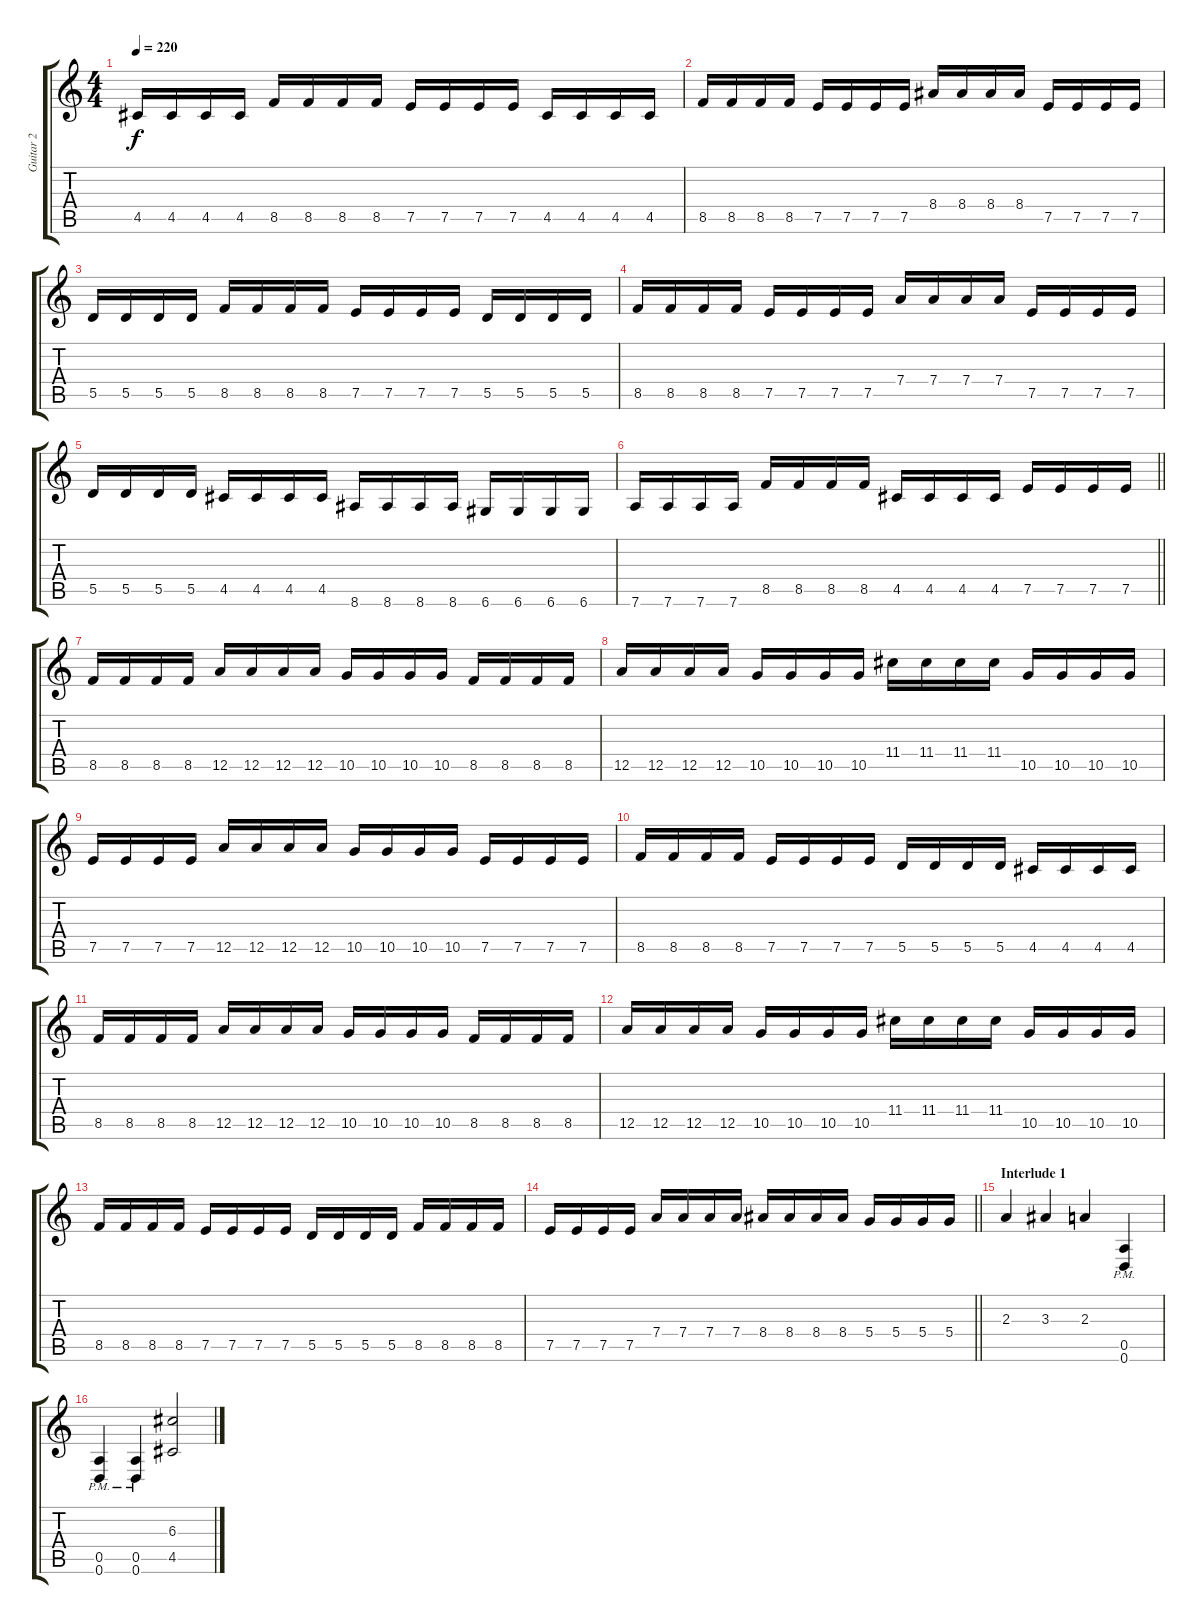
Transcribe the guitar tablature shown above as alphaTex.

\track ("Guitar 2" "Guitar 2") {instrument distortionguitar}
\staff {score tabs}
\tuning (E4 B3 G3 D3 A2 D2) {hide}
\ts (4 4)
\tempo 220
\clef g2
\ks c
4.5.16{dy f} 4.5.16 4.5.16 4.5.16 8.5.16 8.5.16 8.5.16 8.5.16 7.5.16 7.5.16 7.5.16 7.5.16 4.5.16 4.5.16 4.5.16 4.5.16 |
8.5.16 8.5.16 8.5.16 8.5.16 7.5.16 7.5.16 7.5.16 7.5.16 8.4.16 8.4.16 8.4.16 8.4.16 7.5.16 7.5.16 7.5.16 7.5.16 |
5.5.16 5.5.16 5.5.16 5.5.16 8.5.16 8.5.16 8.5.16 8.5.16 7.5.16 7.5.16 7.5.16 7.5.16 5.5.16 5.5.16 5.5.16 5.5.16 |
8.5.16 8.5.16 8.5.16 8.5.16 7.5.16 7.5.16 7.5.16 7.5.16 7.4.16 7.4.16 7.4.16 7.4.16 7.5.16 7.5.16 7.5.16 7.5.16 |
5.5.16 5.5.16 5.5.16 5.5.16 4.5.16 4.5.16 4.5.16 4.5.16 8.6.16 8.6.16 8.6.16 8.6.16 6.6.16 6.6.16 6.6.16 6.6.16 |
\barLineRight lightlight
7.6.16 7.6.16 7.6.16 7.6.16 8.5.16 8.5.16 8.5.16 8.5.16 4.5.16 4.5.16 4.5.16 4.5.16 7.5.16 7.5.16 7.5.16 7.5.16 |
8.5.16 8.5.16 8.5.16 8.5.16 12.5.16 12.5.16 12.5.16 12.5.16 10.5.16 10.5.16 10.5.16 10.5.16 8.5.16 8.5.16 8.5.16 8.5.16 |
12.5.16 12.5.16 12.5.16 12.5.16 10.5.16 10.5.16 10.5.16 10.5.16 11.4.16 11.4.16 11.4.16 11.4.16 10.5.16 10.5.16 10.5.16 10.5.16 |
7.5.16 7.5.16 7.5.16 7.5.16 12.5.16 12.5.16 12.5.16 12.5.16 10.5.16 10.5.16 10.5.16 10.5.16 7.5.16 7.5.16 7.5.16 7.5.16 |
8.5.16 8.5.16 8.5.16 8.5.16 7.5.16 7.5.16 7.5.16 7.5.16 5.5.16 5.5.16 5.5.16 5.5.16 4.5.16 4.5.16 4.5.16 4.5.16 |
8.5.16 8.5.16 8.5.16 8.5.16 12.5.16 12.5.16 12.5.16 12.5.16 10.5.16 10.5.16 10.5.16 10.5.16 8.5.16 8.5.16 8.5.16 8.5.16 |
12.5.16 12.5.16 12.5.16 12.5.16 10.5.16 10.5.16 10.5.16 10.5.16 11.4.16 11.4.16 11.4.16 11.4.16 10.5.16 10.5.16 10.5.16 10.5.16 |
8.5.16 8.5.16 8.5.16 8.5.16 7.5.16 7.5.16 7.5.16 7.5.16 5.5.16 5.5.16 5.5.16 5.5.16 8.5.16 8.5.16 8.5.16 8.5.16 |
\barLineRight lightlight
7.5.16 7.5.16 7.5.16 7.5.16 7.4.16 7.4.16 7.4.16 7.4.16 8.4.16 8.4.16 8.4.16 8.4.16 5.4.16 5.4.16 5.4.16 5.4.16 |
\section ("" "Interlude 1")
2.3.4 3.3.4 2.3.4 (0.5{pm} 0.6{pm}).4 |
(0.5{pm} 0.6{pm}).4 (0.5{pm} 0.6{pm}).4 (6.3 4.5).2
